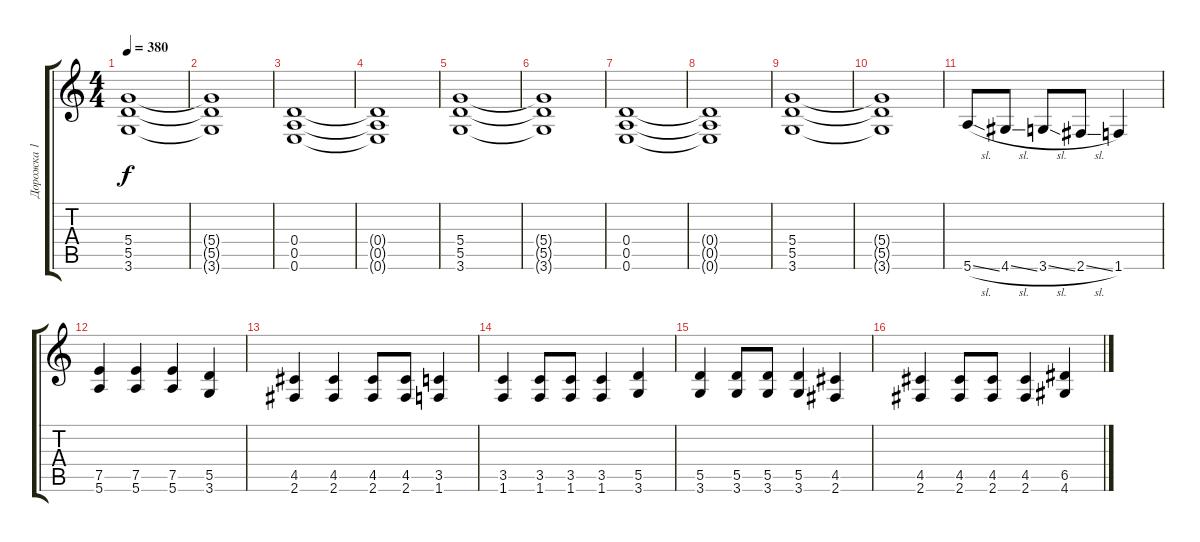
\track ("Дорожка 1" "Дорожка 1") {instrument distortionguitar}
\staff {score tabs}
\tuning (E4 B3 G3 D3 A2 E2) {hide}
\ts (4 4)
\tempo 380
\clef g2
\ks c
(5.4 5.5 3.6).1{dy f} |
(5.4{t} 5.5{t} 3.6{t}).1 |
(0.4 0.5 0.6).1 |
(0.4{t} 0.5{t} 0.6{t}).1 |
(5.4 5.5 3.6).1 |
(5.4{t} 5.5{t} 3.6{t}).1 |
(0.4 0.5 0.6).1 |
(0.4{t} 0.5{t} 0.6{t}).1 |
(5.4 5.5 3.6).1 |
(5.4{t} 5.5{t} 3.6{t}).1 |
5.6{sl}.8 4.6{sl}.8 3.6{sl}.8 2.6{sl}.8 1.6.4 |
(7.5 5.6).4 (7.5 5.6).4 (7.5 5.6).4 (5.5 3.6).4 |
(4.5 2.6).4 (4.5 2.6).4 (4.5 2.6).8 (4.5 2.6).8 (3.5 1.6).4 |
(3.5 1.6).4 (3.5 1.6).8 (3.5 1.6).8 (3.5 1.6).4 (5.5 3.6).4 |
(5.5 3.6).4 (5.5 3.6).8 (5.5 3.6).8 (5.5 3.6).4 (4.5 2.6).4 |
(4.5 2.6).4 (4.5 2.6).8 (4.5 2.6).8 (4.5 2.6).4 (6.5 4.6).4
